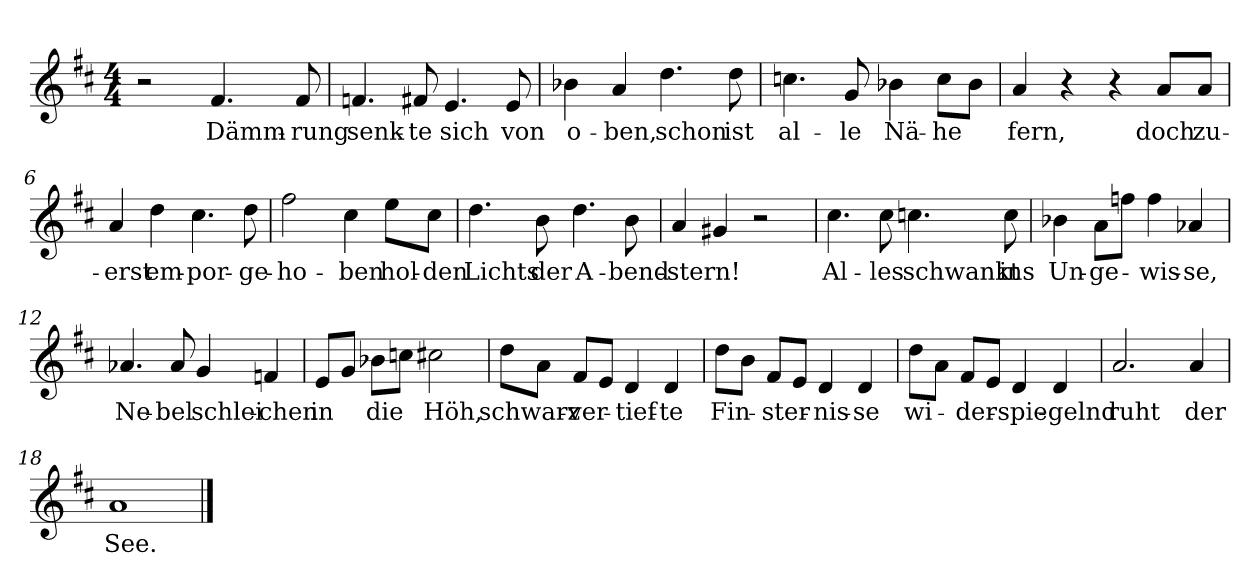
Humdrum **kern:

**kern	**text
*part1	*part1
*staff1	*staff1
*clefG2	*
*k[f#c#]	*
*M4/4	*
=1	=1
2r	.
!	!LO:LY:b
4.f#/	Dämm-
!	!LO:LY:b
8f#/	-rung
=2	=2
!	!LO:LY:b
4.fn/	senk-
!	!LO:LY:b
8f#X/	-te
!	!LO:LY:b
4.e/	sich
!	!LO:LY:b
8e/	von
=3	=3
!	!LO:LY:b
4b-X\	o-
!	!LO:LY:b
4a/	-ben,
!	!LO:LY:b
4.dd\	schon
!	!LO:LY:b
8dd\	ist
=4	=4
!	!LO:LY:b
4.ccn\	al-
!	!LO:LY:b
8g/	-le
!	!LO:LY:b
4b-X\	Nä-
!	!LO:LY:b
8cc\L	-he
8b-\J	.
=5	=5
!	!LO:LY:b
4a/	fern,
4r	.
4r	.
!	!LO:LY:b
8a/L	doch
!	!LO:LY:b
8a/J	zu-
=6	=6
!	!LO:LY:b
4a/	-erst
!	!LO:LY:b
4dd\	em-
!	!LO:LY:b
4.cc#\	-por-
!	!LO:LY:b
8dd\	-ge-
=7	=7
!	!LO:LY:b
2ff#\	-ho-
!	!LO:LY:b
4cc#\	-ben
!	!LO:LY:b
8ee\L	hol-
!	!LO:LY:b
8cc#\J	-den
!!LO:LB:g=z
=8	=8
!	!LO:LY:b
4.dd\	Lichts
!	!LO:LY:b
8b\	der
!	!LO:LY:b
4.dd\	A-
!	!LO:LY:b
8b\	-bend-
=9	=9
!	!LO:LY:b
4a/	-stern!
4g#X/	.
2r	.
=10	=10
!	!LO:LY:b
4.cc#\	Al-
!	!LO:LY:b
8cc#\	-les
!	!LO:LY:b
4.ccn\	schwankt
!	!LO:LY:b
8cc\	ins
=11	=11
!	!LO:LY:b
4b-X\	Un-
!	!LO:LY:b
8a\L	-ge-
8ffn\J	.
!	!LO:LY:b
4ff\	-wis-
!	!LO:LY:b
4a-X/	-se,
=12	=12
!	!LO:LY:b
4.a-X/	Ne-
!	!LO:LY:b
8a-/	-bel
!	!LO:LY:b
4g/	schlei-
!	!LO:LY:b
4fn/	-chen
=13	=13
!	!LO:LY:b
8e/L	in
8g/J	.
!	!LO:LY:b
8b-X\L	die
8ccn\J	.
!	!LO:LY:b
2cc#X\	Höh,
!!LO:LB:g=z
=14	=14
!	!LO:LY:b
8dd\L	schwarz-
8a\J	.
!	!LO:LY:b
8f#/L	-ver-
8e/J	.
!	!LO:LY:b
4d/	-tief-
!	!LO:LY:b
4d/	-te
=15	=15
!	!LO:LY:b
8dd\L	Fin-
8b\J	.
!	!LO:LY:b
8f#/L	-ster-
8e/J	.
!	!LO:LY:b
4d/	-nis-
!	!LO:LY:b
4d/	-se
=16	=16
!	!LO:LY:b
8dd\L	wi-
8a\J	.
!	!LO:LY:b
8f#/L	-der-
8e/J	.
!	!LO:LY:b
4d/	-spie-
!	!LO:LY:b
4d/	-gelnd
=17	=17
!	!LO:LY:b
2.a/	ruht
!	!LO:LY:b
4a/	der
=18	=18
!	!LO:LY:b
1a	See.
==	==
*-	*-
